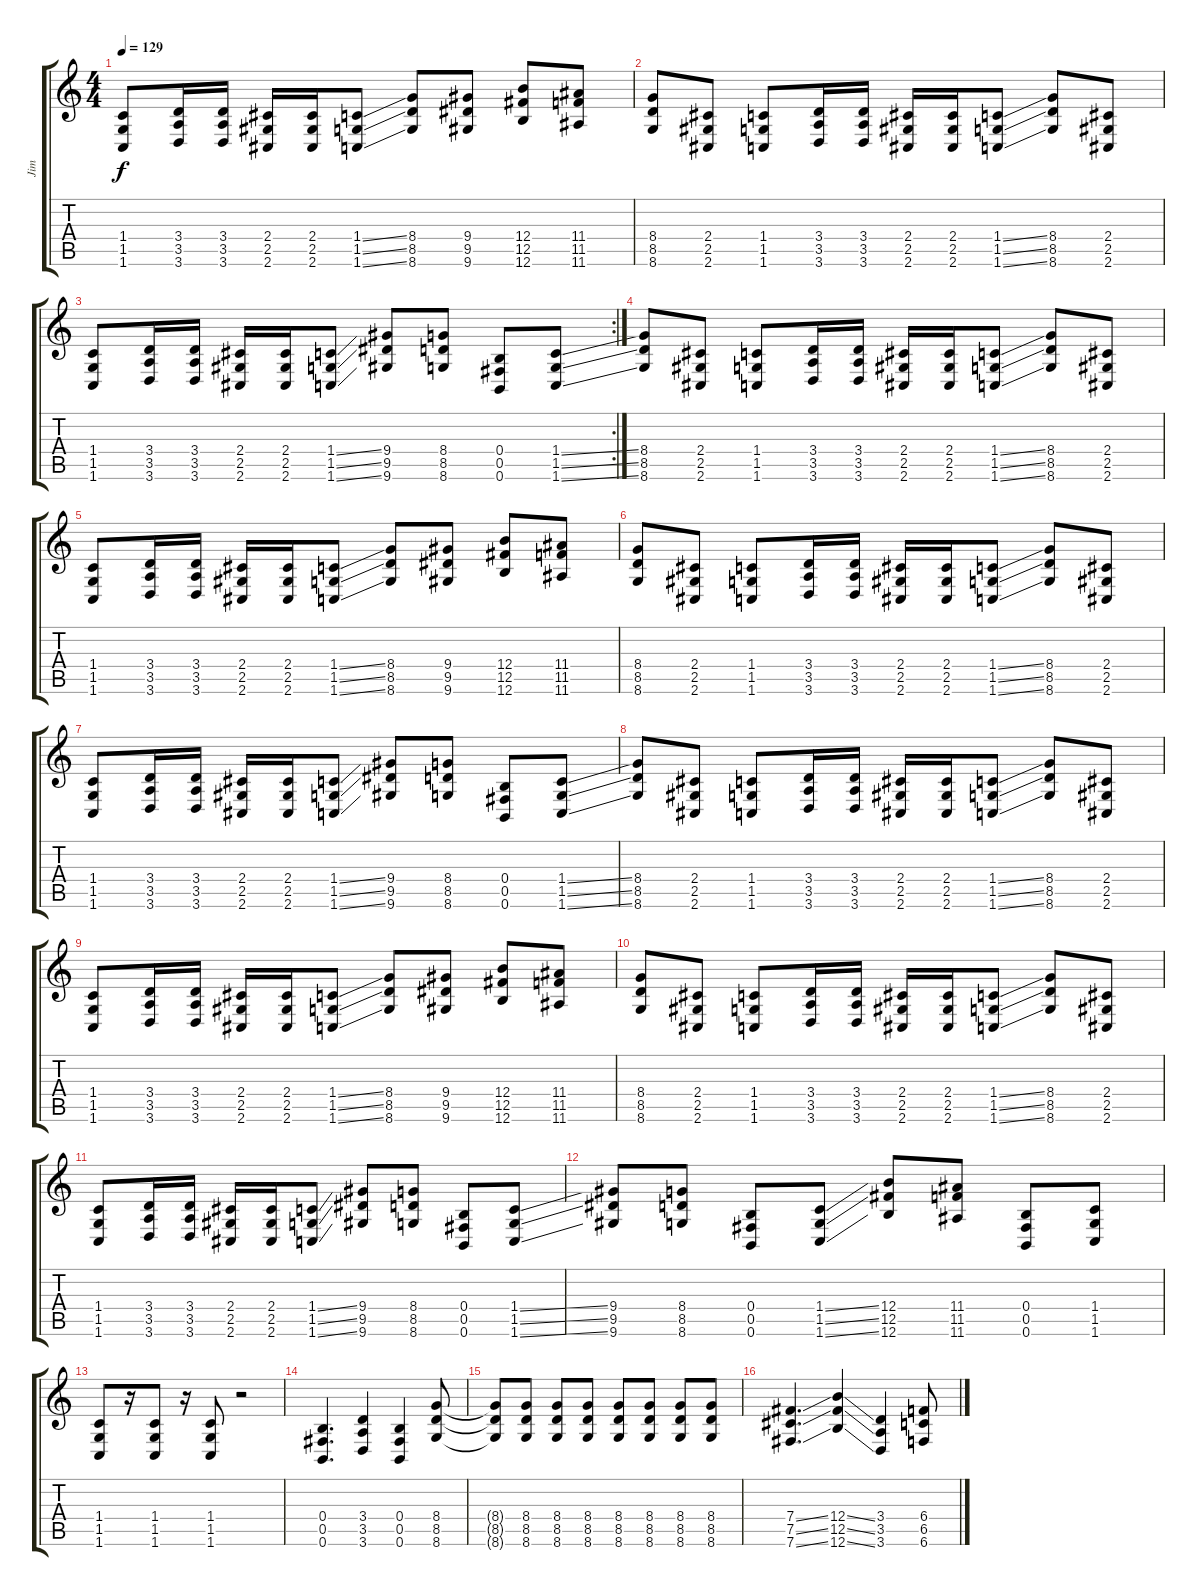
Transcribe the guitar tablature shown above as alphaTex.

\track ("Jim" "Jim") {instrument distortionguitar}
\staff {score tabs}
\tuning (Db4 Ab3 E3 B2 Gb2 B1) {hide}
\ts (4 4)
\tempo 129
\clef g2
\ks c
(1.4 1.5 1.6).8{dy f} (3.4 3.5 3.6).16 (3.4 3.5 3.6).16 (2.4 2.5 2.6).16 (2.4 2.5 2.6).16 (1.4{ss} 1.5{ss} 1.6{ss}).8 (8.4 8.5 8.6).8 (9.4 9.5 9.6).8 (12.4 12.5 12.6).8 (11.4 11.5 11.6).8 |
(8.4 8.5 8.6).8 (2.4 2.5 2.6).8 (1.4 1.5 1.6).8 (3.4 3.5 3.6).16 (3.4 3.5 3.6).16 (2.4 2.5 2.6).16 (2.4 2.5 2.6).16 (1.4{ss} 1.5{ss} 1.6{ss}).8 (8.4 8.5 8.6).8 (2.4 2.5 2.6).8 |
\rc 2
(1.4 1.5 1.6).8 (3.4 3.5 3.6).16 (3.4 3.5 3.6).16 (2.4 2.5 2.6).16 (2.4 2.5 2.6).16 (1.4{ss} 1.5{ss} 1.6{ss}).8 (9.4 9.5 9.6).8 (8.4 8.5 8.6).8 (0.4 0.5 0.6).8 (1.4{ss} 1.5{ss} 1.6{ss}).8 |
(8.4 8.5 8.6).8 (2.4 2.5 2.6).8 (1.4 1.5 1.6).8 (3.4 3.5 3.6).16 (3.4 3.5 3.6).16 (2.4 2.5 2.6).16 (2.4 2.5 2.6).16 (1.4{ss} 1.5{ss} 1.6{ss}).8 (8.4 8.5 8.6).8 (2.4 2.5 2.6).8 |
(1.4 1.5 1.6).8 (3.4 3.5 3.6).16 (3.4 3.5 3.6).16 (2.4 2.5 2.6).16 (2.4 2.5 2.6).16 (1.4{ss} 1.5{ss} 1.6{ss}).8 (8.4 8.5 8.6).8 (9.4 9.5 9.6).8 (12.4 12.5 12.6).8 (11.4 11.5 11.6).8 |
(8.4 8.5 8.6).8 (2.4 2.5 2.6).8 (1.4 1.5 1.6).8 (3.4 3.5 3.6).16 (3.4 3.5 3.6).16 (2.4 2.5 2.6).16 (2.4 2.5 2.6).16 (1.4{ss} 1.5{ss} 1.6{ss}).8 (8.4 8.5 8.6).8 (2.4 2.5 2.6).8 |
(1.4 1.5 1.6).8 (3.4 3.5 3.6).16 (3.4 3.5 3.6).16 (2.4 2.5 2.6).16 (2.4 2.5 2.6).16 (1.4{ss} 1.5{ss} 1.6{ss}).8 (9.4 9.5 9.6).8 (8.4 8.5 8.6).8 (0.4 0.5 0.6).8 (1.4{ss} 1.5{ss} 1.6{ss}).8 |
(8.4 8.5 8.6).8 (2.4 2.5 2.6).8 (1.4 1.5 1.6).8 (3.4 3.5 3.6).16 (3.4 3.5 3.6).16 (2.4 2.5 2.6).16 (2.4 2.5 2.6).16 (1.4{ss} 1.5{ss} 1.6{ss}).8 (8.4 8.5 8.6).8 (2.4 2.5 2.6).8 |
(1.4 1.5 1.6).8 (3.4 3.5 3.6).16 (3.4 3.5 3.6).16 (2.4 2.5 2.6).16 (2.4 2.5 2.6).16 (1.4{ss} 1.5{ss} 1.6{ss}).8 (8.4 8.5 8.6).8 (9.4 9.5 9.6).8 (12.4 12.5 12.6).8 (11.4 11.5 11.6).8 |
(8.4 8.5 8.6).8 (2.4 2.5 2.6).8 (1.4 1.5 1.6).8 (3.4 3.5 3.6).16 (3.4 3.5 3.6).16 (2.4 2.5 2.6).16 (2.4 2.5 2.6).16 (1.4{ss} 1.5{ss} 1.6{ss}).8 (8.4 8.5 8.6).8 (2.4 2.5 2.6).8 |
(1.4 1.5 1.6).8 (3.4 3.5 3.6).16 (3.4 3.5 3.6).16 (2.4 2.5 2.6).16 (2.4 2.5 2.6).16 (1.4{ss} 1.5{ss} 1.6{ss}).8 (9.4 9.5 9.6).8 (8.4 8.5 8.6).8 (0.4 0.5 0.6).8 (1.4{ss} 1.5{ss} 1.6{ss}).8 |
(9.4 9.5 9.6).8 (8.4 8.5 8.6).8 (0.4 0.5 0.6).8 (1.4{ss} 1.5{ss} 1.6{ss}).8 (12.4 12.5 12.6).8 (11.4 11.5 11.6).8 (0.4 0.5 0.6).8 (1.4 1.5 1.6).8 |
(1.4 1.5 1.6).8 r.16 (1.4 1.5 1.6).8 r.16 (1.4 1.5 1.6).8 r.2 |
(0.4 0.5 0.6).4{d} (3.4 3.5 3.6).4 (0.4 0.5 0.6).4 (8.4 8.5 8.6).8 |
(8.4{t} 8.5{t} 8.6{t}).8 (8.4 8.5 8.6).8 (8.4 8.5 8.6).8 (8.4 8.5 8.6).8 (8.4 8.5 8.6).8 (8.4 8.5 8.6).8 (8.4 8.5 8.6).8 (8.4 8.5 8.6).8 |
(7.4{ss} 7.5{ss} 7.6{ss}).4{d} (12.4{ss} 12.5{ss} 12.6{ss}).4 (3.4 3.5 3.6).4 (6.4 6.5 6.6).8
